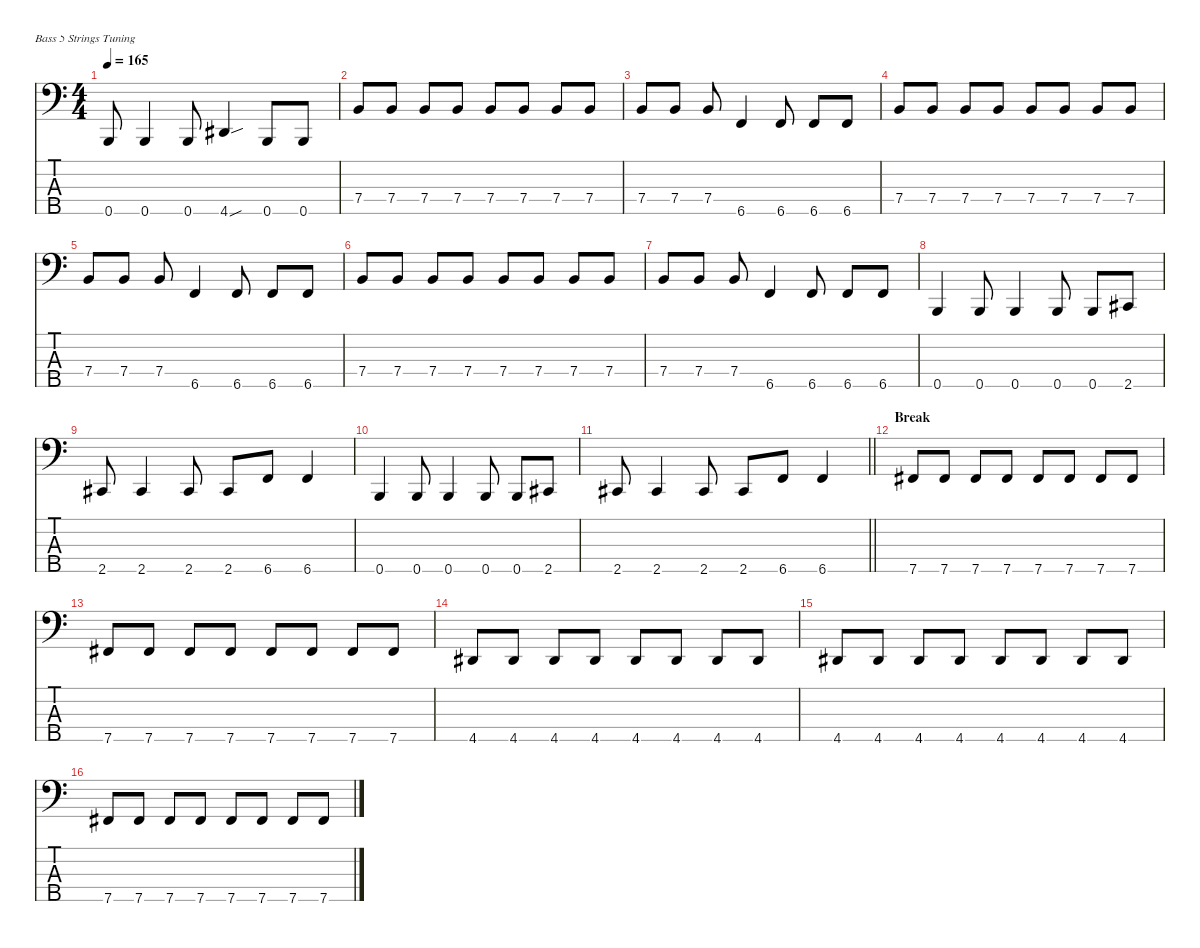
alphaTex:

\defaultSystemsLayout 4
\hideDynamics
\bracketExtendMode nobrackets
\singleTrackTrackNamePolicy hidden
\multiTrackTrackNamePolicy hidden
\firstSystemTrackNameMode fullname
\firstSystemTrackNameOrientation horizontal
\otherSystemsTrackNameOrientation horizontal
\track ("Bass" "el.bs.") {instrument electricbasspick}
\staff {score tabs}
\tuning (G2 D2 A1 E1 B0)
\ts (4 4)
\tempo 165
\clef f4
\ks c
0.5.8{dy f beam Up} 0.5.4{beam Up} 0.5.8{beam Up} 4.5{sou acc #}.4{beam Up} 0.5.8{beam Up} 0.5.8{beam Up} |
7.4.8{beam Up} 7.4.8{beam Up} 7.4.8{beam Up} 7.4.8{beam Up} 7.4.8{beam Up} 7.4.8{beam Up} 7.4.8{beam Up} 7.4.8{beam Up} |
7.4.8{beam Up} 7.4.8{beam Up} 7.4.8{beam Up} 6.5.4{beam Up} 6.5.8{beam Up} 6.5.8{beam Up} 6.5.8{beam Up} |
7.4.8{beam Up} 7.4.8{beam Up} 7.4.8{beam Up} 7.4.8{beam Up} 7.4.8{beam Up} 7.4.8{beam Up} 7.4.8{beam Up} 7.4.8{beam Up} |
7.4.8{beam Up} 7.4.8{beam Up} 7.4.8{beam Up} 6.5.4{beam Up} 6.5.8{beam Up} 6.5.8{beam Up} 6.5.8{beam Up} |
7.4.8{beam Up} 7.4.8{beam Up} 7.4.8{beam Up} 7.4.8{beam Up} 7.4.8{beam Up} 7.4.8{beam Up} 7.4.8{beam Up} 7.4.8{beam Up} |
7.4.8{beam Up} 7.4.8{beam Up} 7.4.8{beam Up} 6.5.4{beam Up} 6.5.8{beam Up} 6.5.8{beam Up} 6.5.8{beam Up} |
0.5.4{beam Up} 0.5.8{beam Up} 0.5.4{beam Up} 0.5.8{beam Up} 0.5.8{beam Up} 2.5{acc #}.8{beam Up} |
2.5{acc #}.8{beam Up} 2.5{acc #}.4{beam Up} 2.5{acc #}.8{beam Up} 2.5{acc #}.8{beam Up} 6.5.8{beam Up} 6.5.4{beam Up} |
0.5.4{beam Up} 0.5.8{beam Up} 0.5.4{beam Up} 0.5.8{beam Up} 0.5.8{beam Up} 2.5{acc #}.8{beam Up} |
\barLineRight lightlight
2.5{acc #}.8{beam Up} 2.5{acc #}.4{beam Up} 2.5{acc #}.8{beam Up} 2.5{acc #}.8{beam Up} 6.5.8{beam Up} 6.5.4{beam Up} |
\section ("" "Break")
7.5{acc #}.8{beam Up} 7.5{acc #}.8{beam Up} 7.5{acc #}.8{beam Up} 7.5{acc #}.8{beam Up} 7.5{acc #}.8{beam Up} 7.5{acc #}.8{beam Up} 7.5{acc #}.8{beam Up} 7.5{acc #}.8{beam Up} |
7.5{acc #}.8{beam Up} 7.5{acc #}.8{beam Up} 7.5{acc #}.8{beam Up} 7.5{acc #}.8{beam Up} 7.5{acc #}.8{beam Up} 7.5{acc #}.8{beam Up} 7.5{acc #}.8{beam Up} 7.5{acc #}.8{beam Up} |
4.5{acc #}.8{beam Up} 4.5{acc #}.8{beam Up} 4.5{acc #}.8{beam Up} 4.5{acc #}.8{beam Up} 4.5{acc #}.8{beam Up} 4.5{acc #}.8{beam Up} 4.5{acc #}.8{beam Up} 4.5{acc #}.8{beam Up} |
4.5{acc #}.8{beam Up} 4.5{acc #}.8{beam Up} 4.5{acc #}.8{beam Up} 4.5{acc #}.8{beam Up} 4.5{acc #}.8{beam Up} 4.5{acc #}.8{beam Up} 4.5{acc #}.8{beam Up} 4.5{acc #}.8{beam Up} |
7.5{acc #}.8{beam Up} 7.5{acc #}.8{beam Up} 7.5{acc #}.8{beam Up} 7.5{acc #}.8{beam Up} 7.5{acc #}.8{beam Up} 7.5{acc #}.8{beam Up} 7.5{acc #}.8{beam Up} 7.5{acc #}.8{beam Up}
